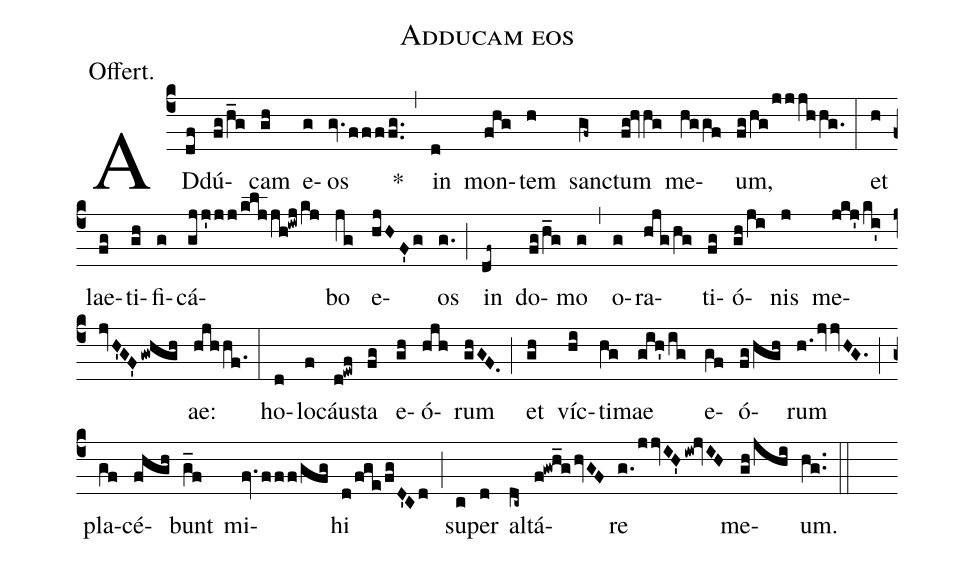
name:Adducam eos;
annotation:Offert.;
mode:8;
office-part:Offertory;
%%
(c4) AD(df)dú(fg/h_g)cam(gh) e(g)os(gv./ffffg..) *(,)
in(d) mon(fhg)tem(h) sanc(gf~)tum(fg!hvhg) me(hggf)um,(fg/hg/jjjhhg.) (:)
et(h) lae(fg)ti(gh)fi(g)cá(gjj'jj/kljjh!iwj/kj)bo(jg) e(hjHF'g)os(g.) (;)
in(df~) do(fg/h_g)mo(g) (,)
o(g)ra(hjg/hg)ti(fg)ó(gh/ji)nis(j) me(jkj'/ki'/jvH'GF'/gwhgh)ae:(hjhhf.) (:)
ho(d)lo(f)cáu(d!ewf)sta(fg) e(gh)ó(hjh)rum(ghGF.) (;)
et(gh) víc(hi)ti(hg)mae(gih'/ig) e(gf)ó(fg/hgh)rum(h./jvvHG.) (;)
pla(gf)cé(fhgh)bunt(g_f) mi(fv.fff/gfg)hi(d/fge/fgD'Cd) (;)
su(c)per(d) al(dc~)tá(f!gwh_g/hvGF)re(g./jjvIH'/iw!jvIH) me(gh/jhi)um.(hg..) (::)
